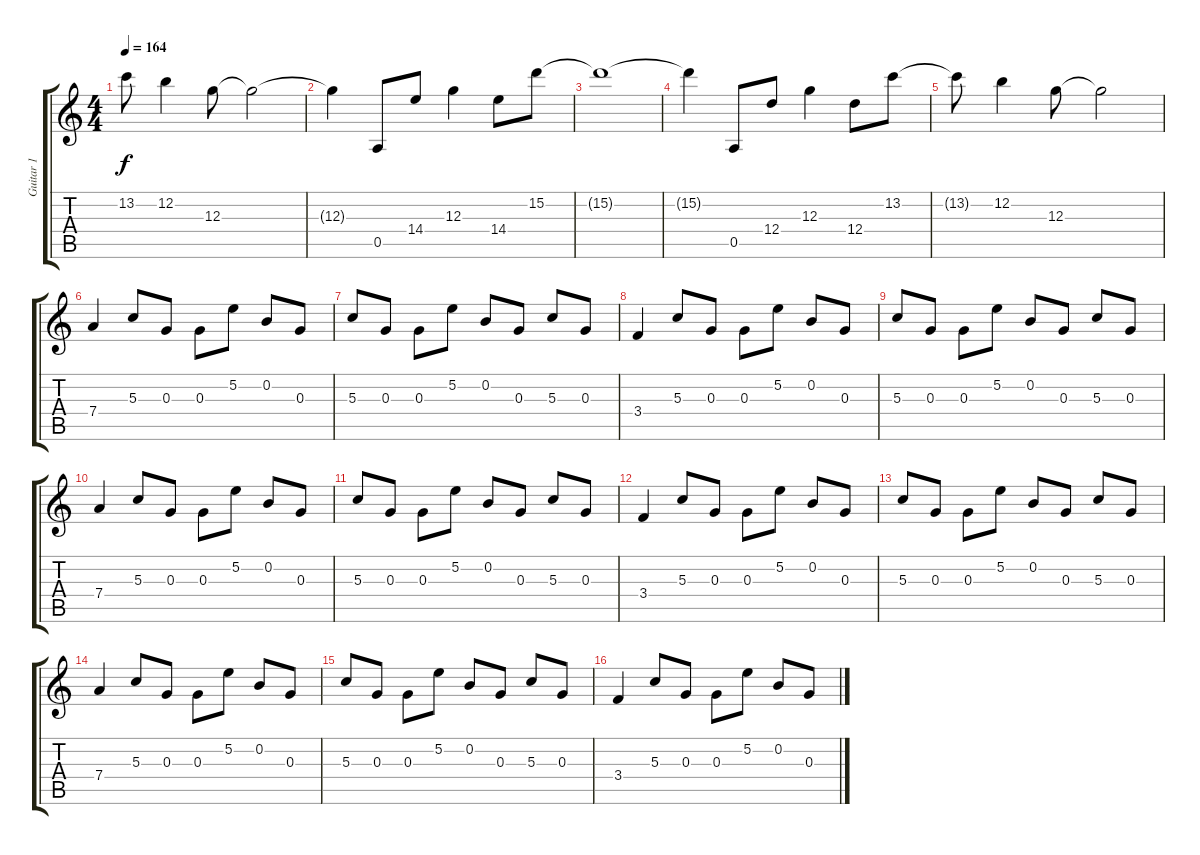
\track ("Guitar 1" "Guitar 1") {instrument distortionguitar}
\staff {score tabs}
\tuning (E4 B3 G3 D3 A2 D2) {hide}
\ts (4 4)
\tempo 164
\clef g2
\ks c
13.2{t}.8{dy f} 12.2.4 12.3.8 12.3{t}.2 |
12.3{t}.4 0.5.8 14.4.8 12.3.4 14.4.8 15.2.8 |
15.2{t}.1 |
15.2{t}.4 0.5.8 12.4.8 12.3.4 12.4.8 13.2.8 |
13.2{t}.8 12.2.4 12.3.8 12.3{t}.2 |
7.4.4{instrument distortionguitar} 5.3.8 0.3.8 0.3.8 5.2.8 0.2.8 0.3.8 |
5.3.8 0.3.8 0.3.8 5.2.8 0.2.8 0.3.8 5.3.8 0.3.8 |
3.4.4 5.3.8 0.3.8 0.3.8 5.2.8 0.2.8 0.3.8 |
5.3.8 0.3.8 0.3.8 5.2.8 0.2.8 0.3.8 5.3.8 0.3.8 |
7.4.4{instrument distortionguitar} 5.3.8 0.3.8 0.3.8 5.2.8 0.2.8 0.3.8 |
5.3.8 0.3.8 0.3.8 5.2.8 0.2.8 0.3.8 5.3.8 0.3.8 |
3.4.4 5.3.8 0.3.8 0.3.8 5.2.8 0.2.8 0.3.8 |
5.3.8 0.3.8 0.3.8 5.2.8 0.2.8 0.3.8 5.3.8 0.3.8 |
7.4.4{instrument distortionguitar} 5.3.8 0.3.8 0.3.8 5.2.8 0.2.8 0.3.8 |
5.3.8 0.3.8 0.3.8 5.2.8 0.2.8 0.3.8 5.3.8 0.3.8 |
3.4.4 5.3.8 0.3.8 0.3.8 5.2.8 0.2.8 0.3.8
